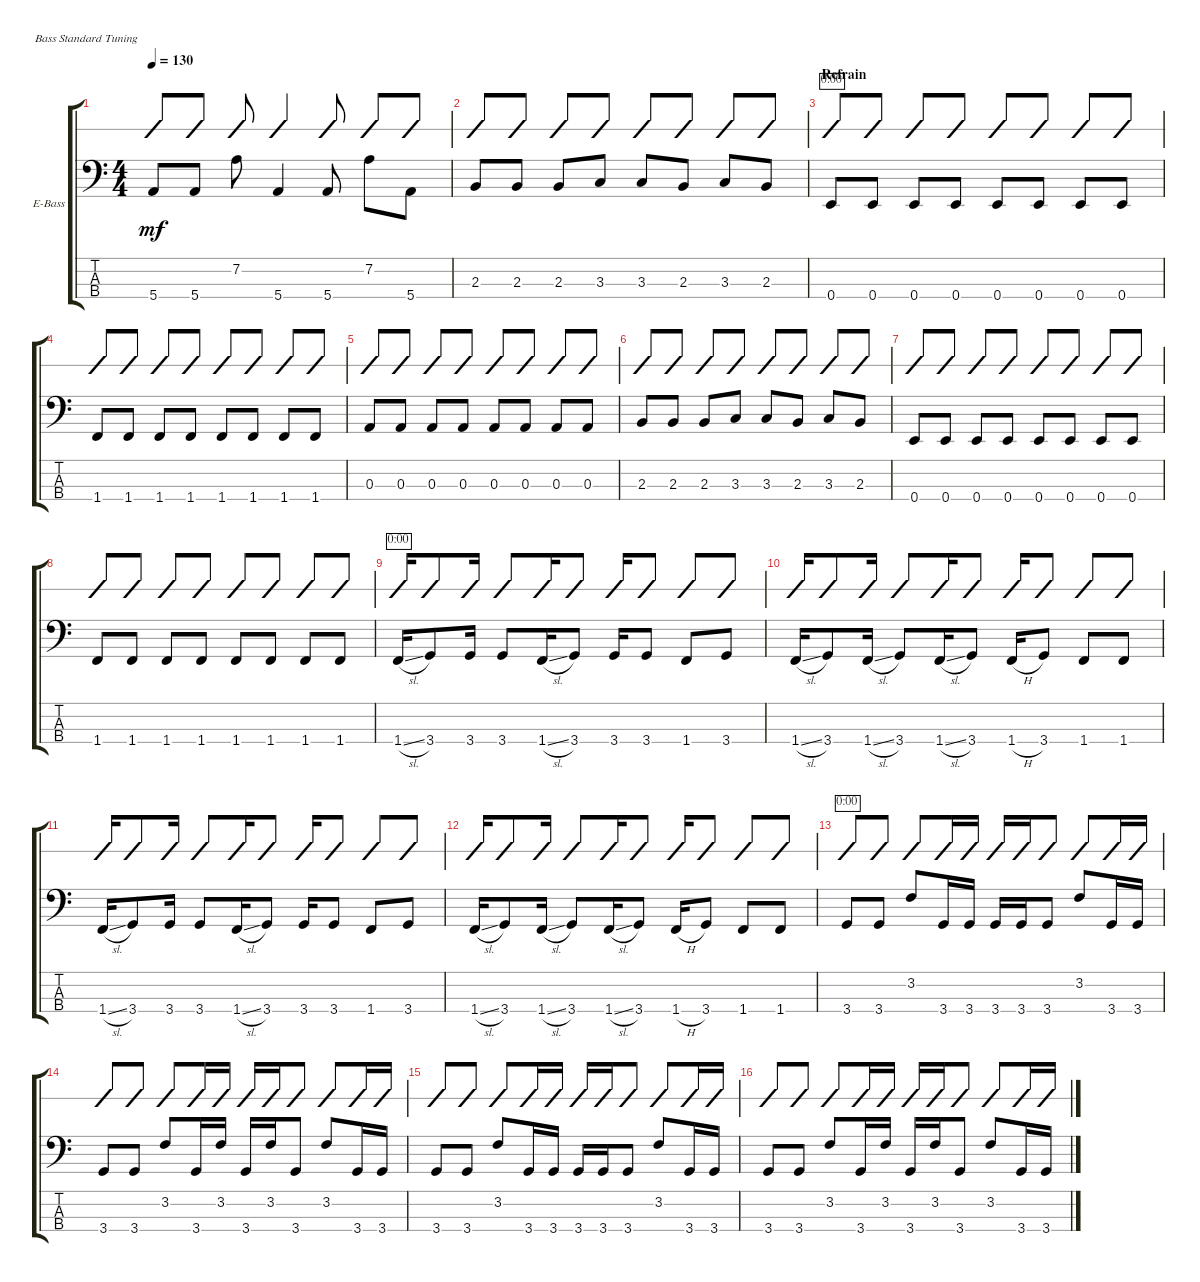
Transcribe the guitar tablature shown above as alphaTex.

\defaultSystemsLayout 4
\bracketExtendMode groupsimilarinstruments
\firstSystemTrackNameOrientation horizontal
\otherSystemsTrackNameOrientation horizontal
\track ("Electric Bass" "E-Bass") {instrument electricbassfinger}
\staff {score tabs slash}
\tuning (G2 D2 A1 E1)
\ts (4 4)
\tempo 130
\clef f4
\ks c
5.4.8{dy mf} 5.4.8 7.2.8 5.4.4 5.4.8 7.2.8 5.4.8 |
2.3.8 2.3.8 2.3.8 3.3.8 3.3.8 2.3.8 3.3.8 2.3.8 |
\section ("" "Refrain")
0.4.8{timer} 0.4.8 0.4.8 0.4.8 0.4.8 0.4.8 0.4.8 0.4.8 |
1.4.8 1.4.8 1.4.8 1.4.8 1.4.8 1.4.8 1.4.8 1.4.8 |
0.3.8 0.3.8 0.3.8 0.3.8 0.3.8 0.3.8 0.3.8 0.3.8 |
2.3.8 2.3.8 2.3.8 3.3.8 3.3.8 2.3.8 3.3.8 2.3.8 |
0.4.8 0.4.8 0.4.8 0.4.8 0.4.8 0.4.8 0.4.8 0.4.8 |
1.4.8 1.4.8 1.4.8 1.4.8 1.4.8 1.4.8 1.4.8 1.4.8 |
1.4{sl}.16{timer} 3.4.8 3.4.16 3.4.8 1.4{sl}.16 3.4.8 3.4.16 3.4.8 1.4.8 3.4.8 |
1.4{sl}.16 3.4.8 1.4{sl}.16 3.4.8 1.4{sl}.16 3.4.8 1.4{h}.16 3.4.8 1.4.8 1.4.8 |
1.4{sl}.16 3.4.8 3.4.16 3.4.8 1.4{sl}.16 3.4.8 3.4.16 3.4.8 1.4.8 3.4.8 |
1.4{sl}.16 3.4.8 1.4{sl}.16 3.4.8 1.4{sl}.16 3.4.8 1.4{h}.16 3.4.8 1.4.8 1.4.8 |
3.4.8{timer} 3.4.8 3.2.8 3.4.16 3.4.16 3.4.16 3.4.16 3.4.8 3.2.8 3.4.16 3.4.16 |
3.4.8 3.4.8 3.2.8 3.4.16 3.2.16 3.4.16 3.2.16 3.4.8 3.2.8 3.4.16 3.4.16 |
3.4.8 3.4.8 3.2.8 3.4.16 3.4.16 3.4.16 3.4.16 3.4.8 3.2.8 3.4.16 3.4.16 |
3.4.8 3.4.8 3.2.8 3.4.16 3.2.16 3.4.16 3.2.16 3.4.8 3.2.8 3.4.16 3.4.16
